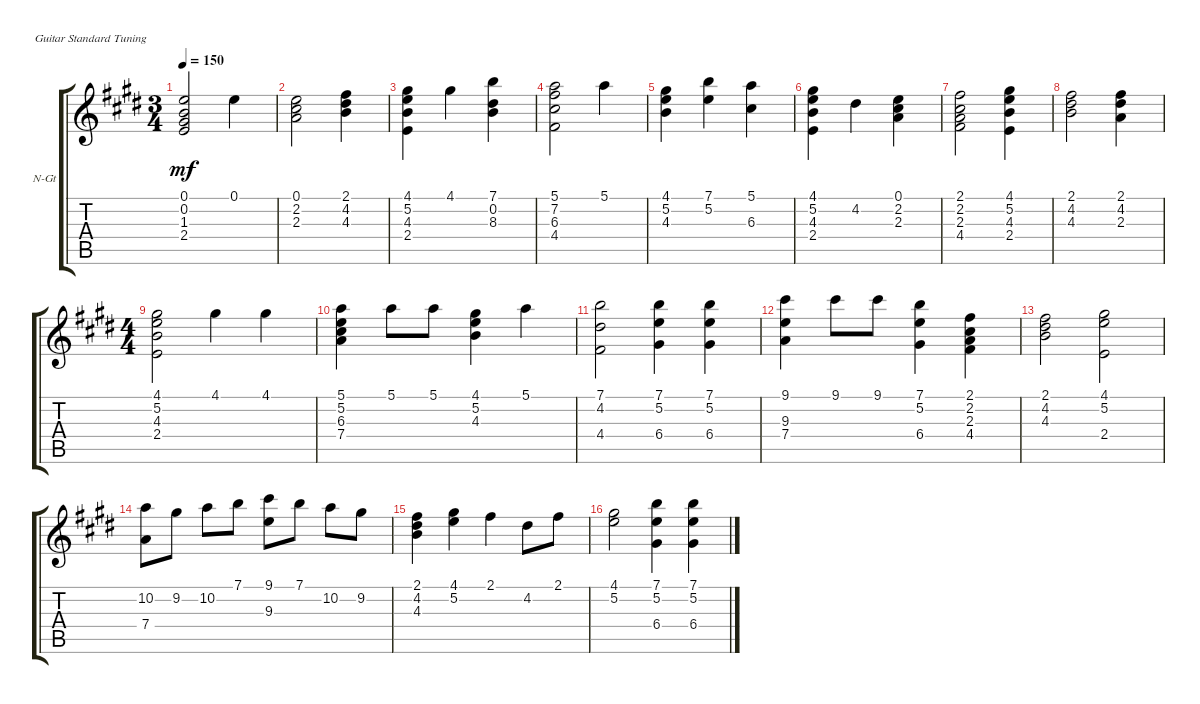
\defaultSystemsLayout 4
\bracketExtendMode groupsimilarinstruments
\firstSystemTrackNameOrientation horizontal
\otherSystemsTrackNameOrientation horizontal
\track ("Nylon Guitar" "N-Gt") {instrument acousticguitarnylon}
\staff {score tabs}
\tuning (E4 B3 G3 D3 A2 E2)
\ts (3 4)
\tempo 150
\clef g2
\ks e
(0.1 0.2 1.3 2.4).2{dy mf instrument acousticguitarnylon} 0.1.4 |
(0.1 2.2 2.3).2 (2.1 4.2 4.3).4 |
(4.1 5.2 4.3 2.4).4 4.1.4 (7.1 0.2 8.3).4 |
(5.1 7.2 6.3 4.4).2 5.1.4 |
(4.1 5.2 4.3).4 (5.2 7.1).4 (5.1 6.3).4 |
(4.1 5.2 4.3 2.4).4 4.2.4 (0.1 2.2 2.3).4 |
(2.1 2.2 2.3 4.4).2 (4.1 5.2 4.3 2.4).4 |
(2.1 4.2 4.3).2 (2.1 4.2 2.3).4 |
\ts (4 4)
(4.1 5.2 4.3 2.4).2 4.1.4 4.1.4 |
(5.1 5.2 6.3 7.4).4 5.1.8 5.1.8 (4.1 5.2 4.3).4 5.1.4 |
(7.1 4.2 4.4).2 (7.1 5.2 6.4).4 (7.1 5.2 6.4).4 |
(9.1 9.3 7.4).4 9.1.8 9.1.8 (7.1 5.2 6.4).4 (2.1 2.2 2.3 4.4).4 |
(2.1 4.2 4.3).2 (4.1 5.2 2.4).2 |
(7.4 10.2).8 9.2.8 10.2.8 7.1.8 (9.1 9.3).8 7.1.8 10.2.8 9.2.8 |
(2.1 4.2 4.3).4 (4.1 5.2).4 2.1.4 4.2.8 2.1.8 |
(4.1 5.2).2 (7.1 5.2 6.4).4 (7.1 5.2 6.4).4
